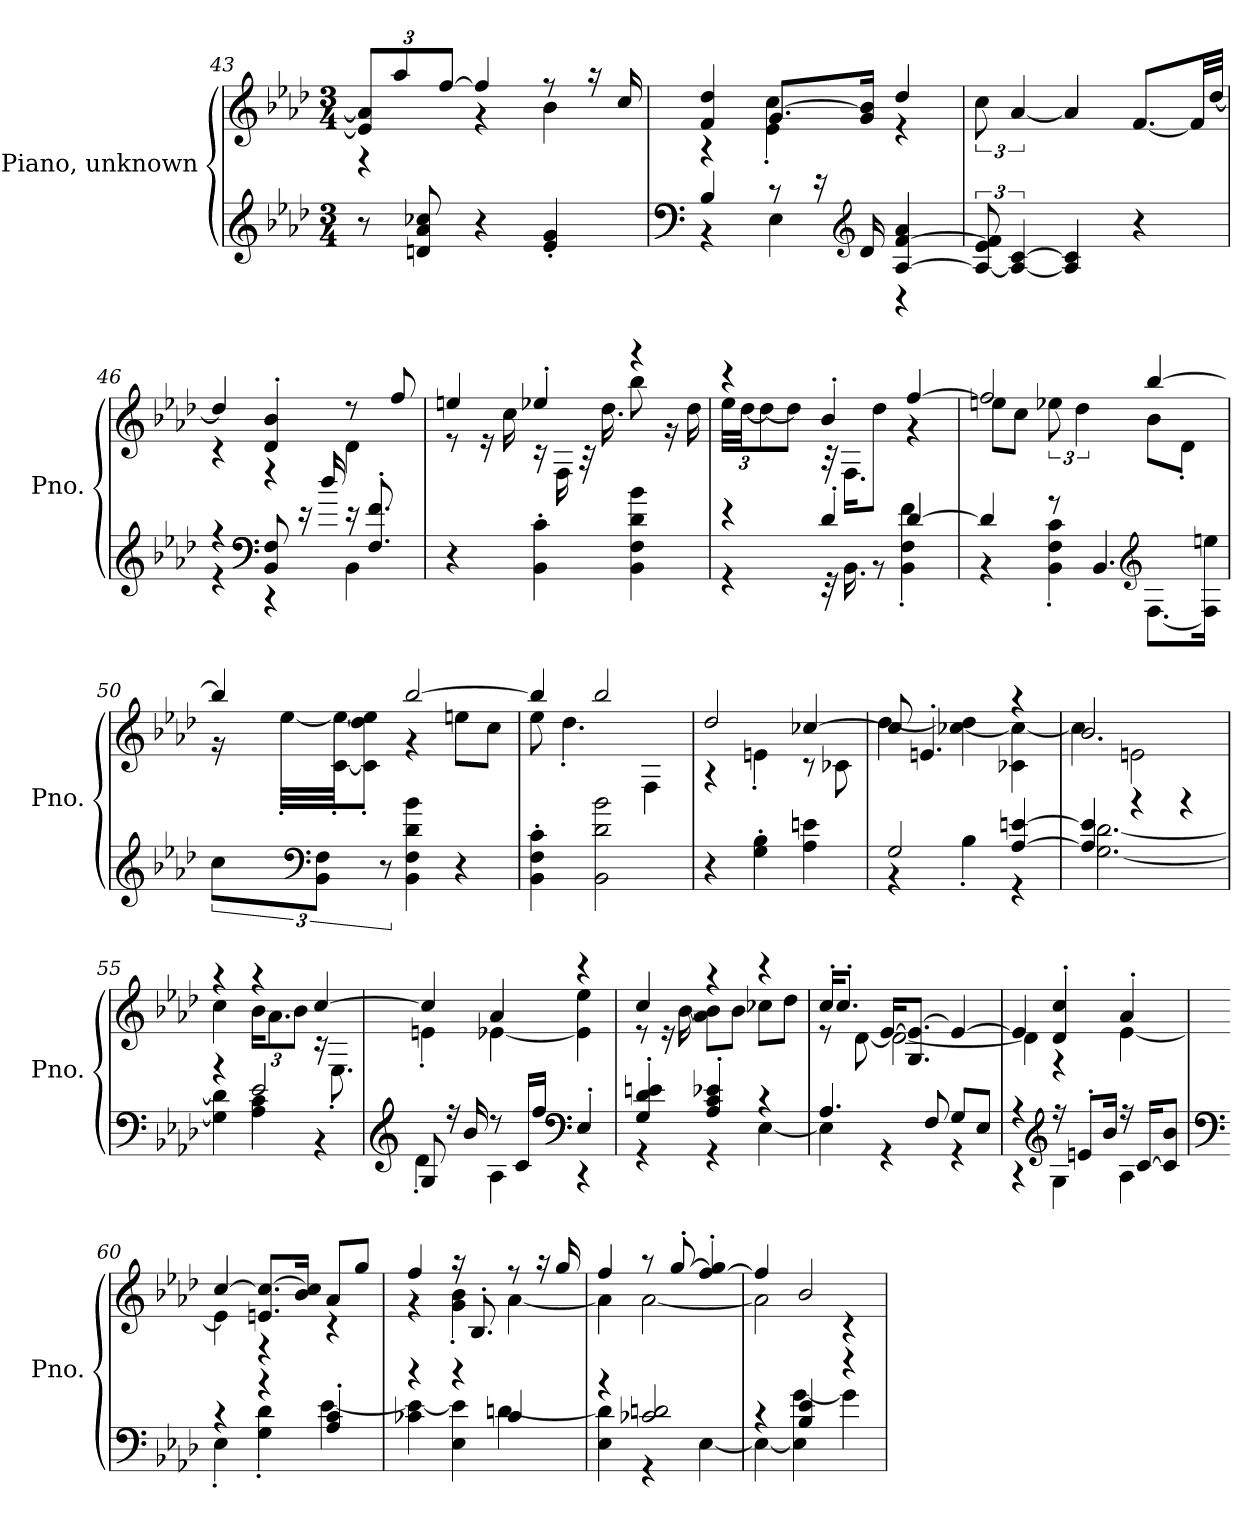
**kern	**kern
*part1	*part1
*staff2	*staff1
*I"Piano, unknown	*
*I'Pno.	*
*clefG2	*clefG2
*k[b-e-a-d-]	*k[b-e-a-d-]
*M3/4	*M3/4
*	*Xbrackettup
=43	=43
*	*^
8r	12e-/] 12a-/]L	4r
.	12aa-/	.
8dn/ 8a-/ 8cc-X/	.	.
.	[12ff/J	.
4r	4ff/]	4r
4e-/' 4g/'	8r	4b-\
.	16r	.
.	16cc/	.
=44	=44	=44
*clefF4	*	*
*^	*	*
4B-/	4r	4f/ 4dd-/	4r
8r	4E-\	[8.g/L	4e-\' 4cc\'
16r	.	.	.
*clefG2	*	*	*
16d-/	.	16g/] 16b-/Jk	.
[4A-/ [4f/ 4a-/	4r	4dd-/	4r
*v	*v	*	*
*	*v	*v
!!LO:PB:g=z
=45	=45
*	*brackettup
12A-/_ 12e-/ 12f/]	12cc\
6A-/_ [6c/	[6a-/
4A-/] 4c/]	4a-/]
4r	[8.f/L
.	32f/LL]
.	[32dd-/JJJ
=46	=46
*^	*^
4r	4r	4dd-/]	4r
*clefF4	*	*	*
8BB-/ 8F/	4r	4d-/' 4b-/'	4r
16r	.	.	.
16dd-/	.	.	.
16r	4BB-\	8r	4d-\
8.F/' 8.f/'	.	.	.
.	.	8ff/	.
*v	*v	*	*
=47	=47	=47
4r	4een/	8r
.	.	16r
.	.	16cc\
4BB-\' 4c\'	4ee-X'/	16r
.	.	16F\
.	.	32r
.	.	16.dd-\
4BB-\ 4F\ 4d-\ 4b-\	4r	8bb-\
.	.	16r
.	.	16dd-\
=48	=48	=48
*^	*	*
*	*	*	*Xbrackettup
4r	4r	4r	48ee-\LLL
.	.	.	[48dd-\JJ
.	.	.	12dd-\_
.	.	.	8dd-\J]
4d-'/	32r	4b-'/	32r
.	16.BB-\	.	16.F\KL
.	8r	.	8dd-\J
[4d-/	4BB-\' 4F\' 4f\'	[4ff/	4r
!!LO:LB:g=z	!!
=49	=49	=49	=49
4d-/]	4r	2ff/]	8een\L
.	.	.	8cc\J
*	*	*	*brackettup
8r	4BB-\' 4F\' 4c\'	.	12ee-X\
.	.	.	6dd-\
4.BB-/	.	.	.
*clefG2	*	*	*
.	[8.F\L	[4bb-/	8b-\L
.	.	.	8d-'\J
.	16F\] 16een\Jk	.	.
*v	*v	*	*
=50	=50	=50
12cc\L	4bb-/]	16r
.	.	[32ee-'\LLL
*clefF4	*	*
12BB-\ 12F\J	.	.
.	.	[32c\' 32ee-\_'JJ
.	.	8c\]' 8dd-\' 8ee-\]'J
12r	.	.
4BB-\ 4F\ 4d-\ 4b-\	[2bb-/	4r
4r	.	8een\L
.	.	8cc\J
=51	=51	=51
4BB-\' 4F\' 4c\'	4bb-/]	8ee-\
.	.	4.dd-'\
2BB-\ 2d-\ 2b-\	2bb-/	.
.	.	4F\
=52	=52	=52
4r	2dd-/	4r
4G\' 4B-\'	.	4en'\
4A-\ 4en\	[4cc-X/	8r
.	.	8c-X\
!!LO:LB:g=z	!!
=53	=53	=53
*^	*	*
2G/	4r	8cc-/]	[4dd-\
.	.	4.en'/	.
.	4B-'\	.	[4cc-X\ 4dd-\]
[4A-/ [4en/	4r	4r	4c-X\ 4cc-\_
=54	=54	=54	=54
4A-/] 4e/]	[2.G\ [2.d-\	2.b-/	4cc-\]
4r	.	.	2en\
4r	.	.	.
=55	=55	=55	=55
4r	4G\] 4d-\]	4r	4cc\
*	*	*	*Xbrackettup
2e-/	4A-\ 4c\	4r	24b-\KL
.	.	.	12.a-\
.	.	.	12b-\J
.	4r	[4cc/	16r
.	.	.	8.E-'\
=56	=56	=56	=56
*clefG2	*	*	*
8G/	4d-'\	4cc/]	4en'\
16r	.	.	.
16b-/	.	.	.
8r	4A-\	4a-/	[4e-X\
16c/LL	.	.	.
16ff/JJ	.	.	.
*clefF4	*	*	*
4E-'/	4r	4r	4e-\] 4ee-\
!!LO:LB:g=z	!!
=57	=57	=57	=57
4G/' 4d-/' 4en/'	4r	4cc/	8r
.	.	.	16r
.	.	.	[16b-\
4A-/' 4c/' 4e-X/'	4r	4r	8a-\ 8b-\]L
.	.	.	8b-\J
4r	[4E-\	4r	8cc-X\L
.	.	.	8dd-\J
=58	=58	=58	=58
4.A-/	4E-\]	16cc'/KL	8r
.	.	8.cc'/J	.
.	.	.	[8d-\
.	4r	[16e-/KL	2d-\_
.	.	8.G/ 8.e-/_J	.
8F/	.	.	.
8G/L	4r	4e-/_	.
8E-/J	.	.	.
=59	=59	=59	=59
4r	4r	4e-/]	4d-\]
*clefG2	*	*	*
16r	4G\	4d-/' 4cc/'	4r
8en'/L	.	.	.
16b-/Jk	.	.	.
16r	4A-\	4a-'/	[4e-\
[16c/KL	.	.	.
8c/] 8b-/J	.	.	.
=60	=60	=60	=60
*clefF4	*	*	*
4r	4E-'\	[4cc/	4e-\]
4r	4G\' 4d-\'	8.en/ 8.cc/_L	4r
.	.	16b-/ 16cc/]Jk	.
4A-/' 4c/'	[4e-\	8a-/L	4r
.	.	8gg/J	.
!!LO:LB:g=z	!!
=61	=61	=61	=61
4r	4c-X\ 4e-\_	4ff/	4r
4r	4E-\ 4e-\]	16r	4g\' 4b-\'
.	.	8.B-'/	.
4c-/	[4dn\	8r	[4a-\
.	.	16r	.
.	.	16gg/	.
=62	=62	=62	=62
4r	4E-\ 4d\]	4ff/	4a-\]
2c-X/ 2dn/	4r	8r	[2a-\
.	.	[8gg'/	.
.	[4E-\	[4ff/' 4gg/]'	.
=63	=63	=63	=63
4r	4E-\_	4ff/]	2a-\]
4B-/ 4e-/	4E-\] [4g\	2b-/	.
4r	4g\]	.	4r
*v	*v	*	*
*	*v	*v
=	=
*-	*-
